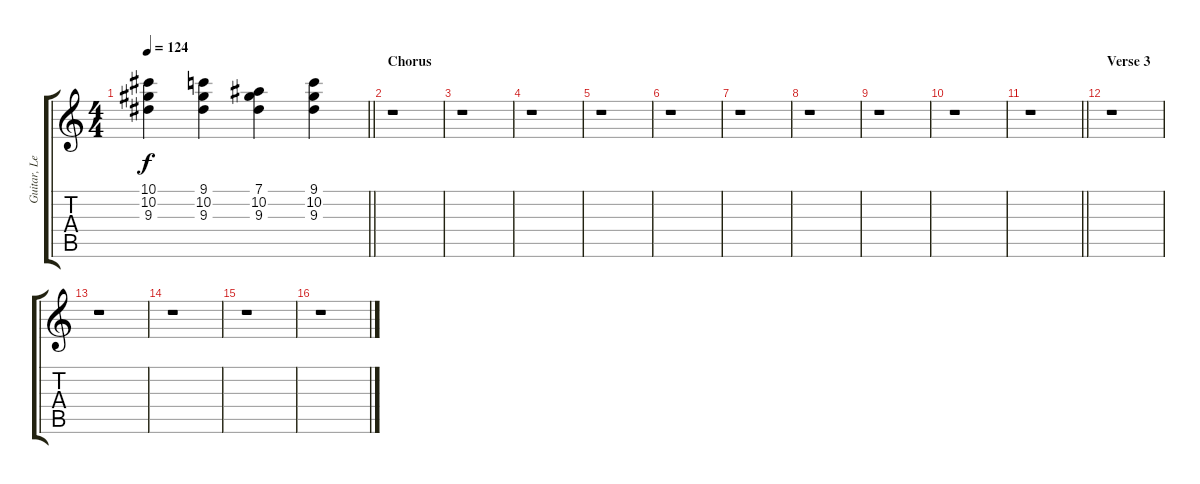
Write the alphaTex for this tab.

\track ("Guitar, Lead" "Guitar, Le") {instrument distortionguitar}
\staff {score tabs}
\tuning (Eb4 Bb3 Gb3 Db3 Ab2 Eb2) {hide}
\ts (4 4)
\tempo 124
\clef g2
\barLineRight lightlight
\ks c
(10.1 10.2 9.3).4{dy f} (9.1 10.2 9.3).4 (7.1 10.2 9.3).4 (9.1 10.2 9.3).4 |
\section ("" "Chorus")
r.1 |
r.1 |
r.1 |
r.1 |
r.1 |
r.1 |
r.1 |
r.1 |
r.1 |
\barLineRight lightlight
r.1 |
\section ("" "Verse 3")
r.1 |
r.1 |
r.1 |
r.1 |
r.1
